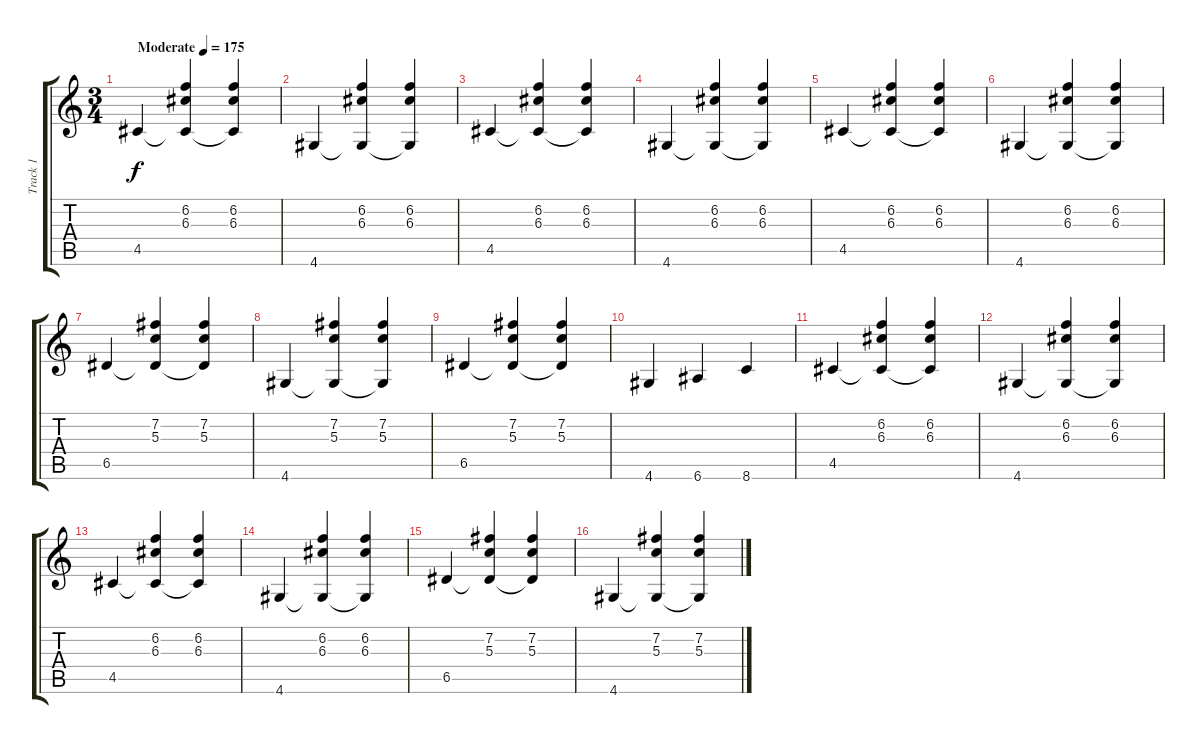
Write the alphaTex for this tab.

\track ("Track 1" "Track 1") {instrument electricguitarjazz}
\staff {score tabs}
\tuning (E4 B3 G3 D3 A2 E2) {hide}
\ts (3 4)
\tempo (175 "Moderate")
\clef g2
\ks c
4.5.4{dy f instrument electricguitarjazz} (6.2 6.3 4.5{t}).4 (6.2 6.3 4.5{t}).4 |
4.6.4 (6.2 6.3 4.6{t}).4 (6.2 6.3 4.6{t}).4 |
4.5.4 (6.2 6.3 4.5{t}).4 (6.2 6.3 4.5{t}).4 |
4.6.4 (6.2 6.3 4.6{t}).4 (6.2 6.3 4.6{t}).4 |
4.5.4 (6.2 6.3 4.5{t}).4 (6.2 6.3 4.5{t}).4 |
4.6.4 (6.2 6.3 4.6{t}).4 (6.2 6.3 4.6{t}).4 |
6.5.4 (7.2 5.3 6.5{t}).4 (7.2 5.3 6.5{t}).4 |
4.6.4 (7.2 5.3 4.6{t}).4 (7.2 5.3 4.6{t}).4 |
6.5.4 (7.2 5.3 6.5{t}).4 (7.2 5.3 6.5{t}).4 |
4.6.4 6.6.4 8.6.4 |
4.5.4 (6.2 6.3 4.5{t}).4 (6.2 6.3 4.5{t}).4 |
4.6.4 (6.2 6.3 4.6{t}).4 (6.2 6.3 4.6{t}).4 |
4.5.4 (6.2 6.3 4.5{t}).4 (6.2 6.3 4.5{t}).4 |
4.6.4 (6.2 6.3 4.6{t}).4 (6.2 6.3 4.6{t}).4 |
6.5.4 (7.2 5.3 6.5{t}).4 (7.2 5.3 6.5{t}).4 |
4.6.4 (7.2 5.3 4.6{t}).4 (7.2 5.3 4.6{t}).4
